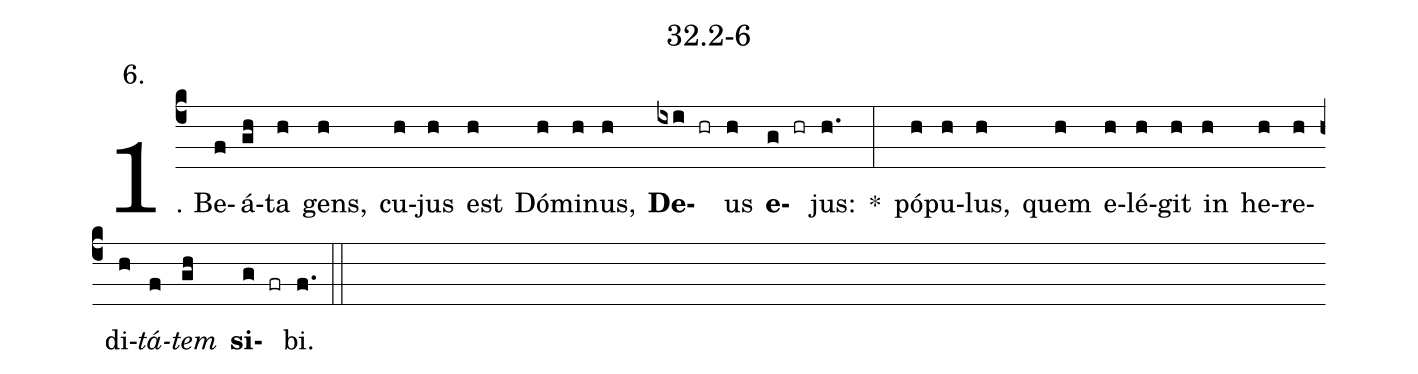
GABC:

name: 32.2-6;
annotation: 6.;
%%
(c4)1. Be(f)á(gh)ta(h) gens,(h) cu(h)jus(h) est(h) Dó(h)mi(h)nus,(h) <b>De</b>(ixi hr)us(h) <b>e</b>(g hr)jus:(h.) *(:) pó(h)pu(h)lus,(h) quem(h) e(h)lé(h)git(h) in(h) he(h)re(h)di(h)<i>tá</i>(f)<i>tem</i>(gh) <b>si</b>(g fr)bi.(f.) (::)
